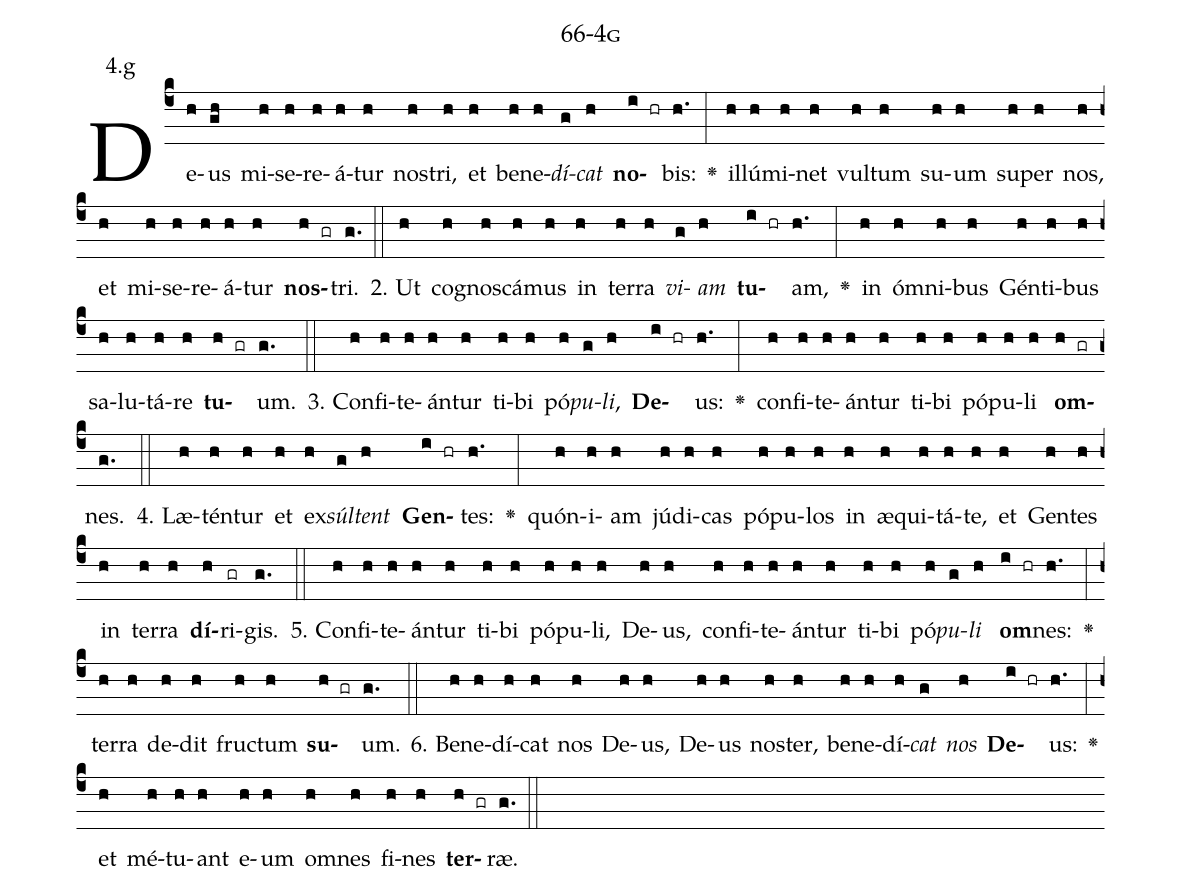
name: 66-4g;
annotation: 4.g;
%%
(c4)De(h)us(gh) mi(h)se(h)re(h)á(h)tur(h) nos(h)tri,(h) et(h) be(h)ne(h)<i>dí</i>(g)<i>cat</i>(h) <b>no</b>(i hr)bis:(h.) <v>\greheightstar</v>(:) il(h)lú(h)mi(h)net(h) vul(h)tum(h) su(h)um(h) su(h)per(h) nos,(h) et(h) mi(h)se(h)re(h)á(h)tur(h) <b>nos</b>(h gr)tri.(g.) (::)
2. Ut(h) co(h)gnos(h)cá(h)mus(h) in(h) ter(h)ra(h) <i>vi</i>(g)<i>am</i>(h) <b>tu</b>(i hr)am,(h.) <v>\greheightstar</v>(:) in(h) óm(h)ni(h)bus(h) Gén(h)ti(h)bus(h) sa(h)lu(h)tá(h)re(h) <b>tu</b>(h gr)um.(g.) (::)
3. Con(h)fi(h)te(h)án(h)tur(h) ti(h)bi(h) pó(h)<i>pu</i>(g)<i>li</i>,(h) <b>De</b>(i hr)us:(h.) <v>\greheightstar</v>(:) con(h)fi(h)te(h)án(h)tur(h) ti(h)bi(h) pó(h)pu(h)li(h) <b>om</b>(h gr)nes.(g.) (::)
4. Læ(h)tén(h)tur(h) et(h) ex(h)<i>súl</i>(g)<i>tent</i>(h) <b>Gen</b>(i hr)tes:(h.) <v>\greheightstar</v>(:) quón(h)i(h)am(h) jú(h)di(h)cas(h) pó(h)pu(h)los(h) in(h) æ(h)qui(h)tá(h)te,(h) et(h) Gen(h)tes(h) in(h) ter(h)ra(h) <b>dí</b>(h)ri(gr)gis.(g.) (::)
5. Con(h)fi(h)te(h)án(h)tur(h) ti(h)bi(h) pó(h)pu(h)li,(h) De(h)us,(h) con(h)fi(h)te(h)án(h)tur(h) ti(h)bi(h) pó(h)<i>pu</i>(g)<i>li</i>(h) <b>om</b>(i hr)nes:(h.) <v>\greheightstar</v>(:) ter(h)ra(h) de(h)dit(h) fruc(h)tum(h) <b>su</b>(h gr)um.(g.) (::)
6. Be(h)ne(h)dí(h)cat(h) nos(h) De(h)us,(h) De(h)us(h) nos(h)ter,(h) be(h)ne(h)dí(h)<i>cat</i>(g) <i>nos</i>(h) <b>De</b>(i hr)us:(h.) <v>\greheightstar</v>(:) et(h) mé(h)tu(h)ant(h) e(h)um(h) om(h)nes(h) fi(h)nes(h) <b>ter</b>(h gr)ræ.(g.) (::)
